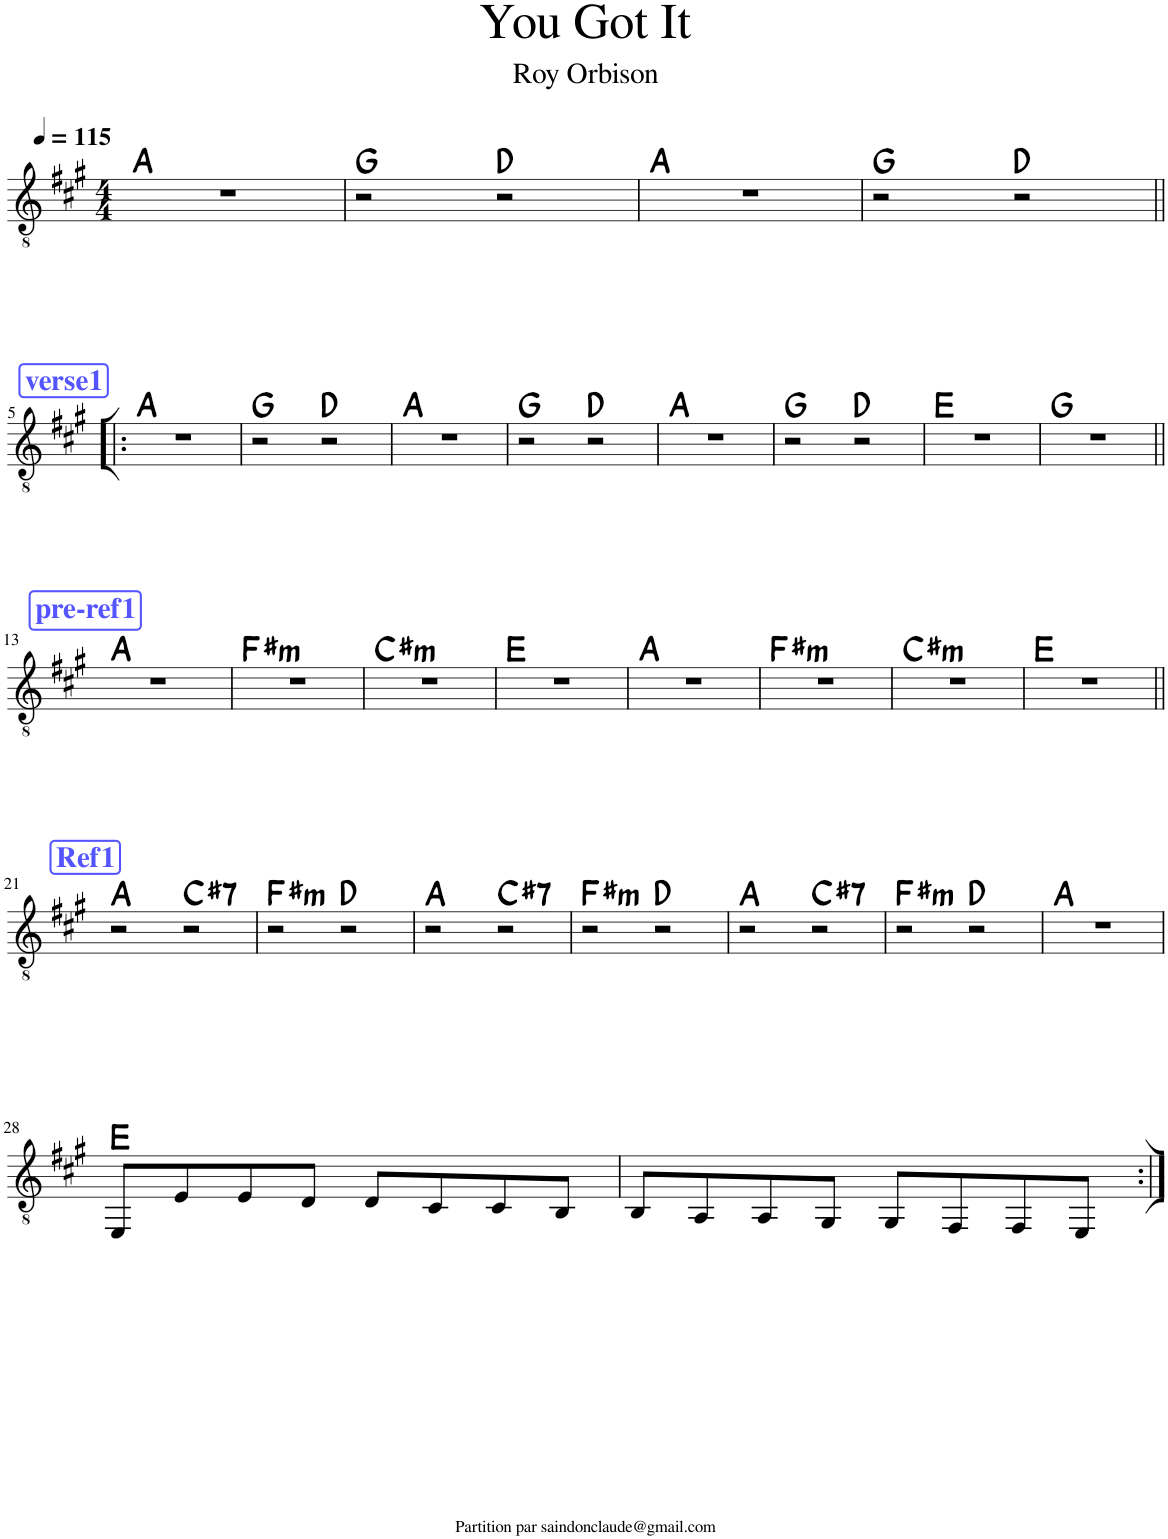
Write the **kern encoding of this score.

**kern	**harte
*part1	*part1
*staff1	*
*I"Classical Guitar	*
*I'Guit.	*
*clefGv2	*
*k[f#c#g#]	*
*M4/4	*
*MM115	*
=1	=1
1r	A:maj
=2	=2
2r	G:maj
2r	D:maj
=3	=3
1r	A:maj
=4	=4
2r	G:maj
2r	D:maj
!!LO:LB:g=z
!!LO:REH:place=s1:a:B:cj:color=#5555FF:fs=14:t=verse1
=5!|:	=5!|:
1r	A:maj
=6	=6
2r	G:maj
2r	D:maj
=7	=7
1r	A:maj
=8	=8
2r	G:maj
2r	D:maj
=9	=9
1r	A:maj
=10	=10
2r	G:maj
2r	D:maj
=11	=11
1r	E:maj
=12	=12
1r	G:maj
!!LO:LB:g=z
!!LO:REH:place=s1:a:B:cj:color=#5555FF:fs=14:t=pre-ref1
=13||	=13||
1r	A:maj
=14	=14
!	!LO:H:kt=m
1r	F#:min
=15	=15
!	!LO:H:kt=m
1r	C#:min
=16	=16
1r	E:maj
=17	=17
1r	A:maj
=18	=18
!	!LO:H:kt=m
1r	F#:min
=19	=19
!	!LO:H:kt=m
1r	C#:min
=20	=20
1r	E:maj
!!LO:LB:g=z
!!LO:REH:place=s1:a:B:cj:color=#5555FF:fs=14:t=Ref1
=21||	=21||
2r	A:maj
!	!LO:H:kt=7
2r	C#:7
=22	=22
!	!LO:H:kt=m
2r	F#:min
2r	D:maj
=23	=23
2r	A:maj
!	!LO:H:kt=7
2r	C#:7
=24	=24
!	!LO:H:kt=m
2r	F#:min
2r	D:maj
=25	=25
2r	A:maj
!	!LO:H:kt=7
2r	C#:7
=26	=26
!	!LO:H:kt=m
2r	F#:min
2r	D:maj
=27	=27
1r	A:maj
!!LO:LB:g=z
=28	=28
8EE/L	E:maj
8E/	.
8E/	.
8D/J	.
8D/L	.
8C#/	.
8C#/	.
8BB/J	.
=29	=29
8BB/L	.
8AA/	.
8AA/	.
8GG#/J	.
8GG#/L	.
8FF#/	.
8FF#/	.
8EE/J	.
=:|!	=:|!
*-	*-
